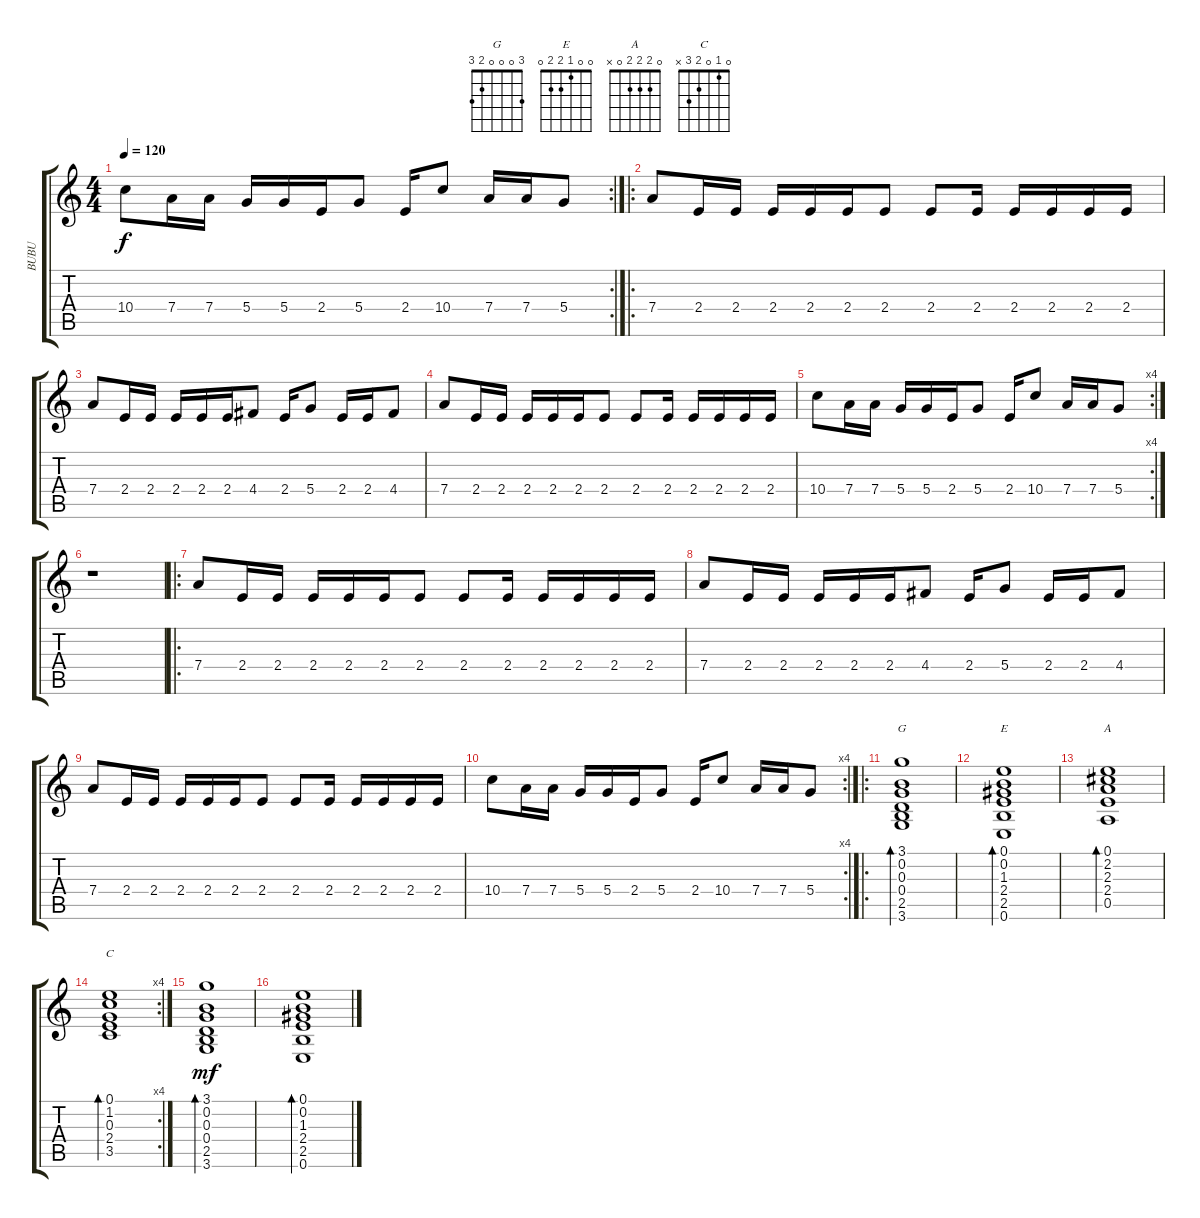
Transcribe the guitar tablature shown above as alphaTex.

\track ("BUBU" "BUBU") {instrument acousticguitarsteel}
\staff {score tabs}
\tuning (E4 B3 G3 D3 A2 E2) {hide}
\chord ("G" 3 0 0 0 2 3)
\chord ("E" 0 0 1 2 2 0)
\chord ("A" 0 2 2 2 0 x)
\chord ("C" 0 1 0 2 3 x)
\rc 2
\ts (4 4)
\tempo 120
\clef g2
\ks c
10.4.8{dy f} 7.4.16 7.4.16 5.4.16 5.4.16 2.4.16 5.4.8 2.4.16 10.4.8 7.4.16 7.4.16 5.4.8 |
\ro
7.4.8{instrument overdrivenguitar} 2.4.16 2.4.16 2.4.16 2.4.16 2.4.16 2.4.8 2.4.8 2.4.16 2.4.16 2.4.16 2.4.16 2.4.16 |
7.4.8 2.4.16 2.4.16 2.4.16 2.4.16 2.4.16 4.4.8 2.4.16 5.4.8 2.4.16 2.4.16 4.4.8 |
7.4.8 2.4.16 2.4.16 2.4.16 2.4.16 2.4.16 2.4.8 2.4.8 2.4.16 2.4.16 2.4.16 2.4.16 2.4.16 |
\rc 4
10.4.8 7.4.16 7.4.16 5.4.16 5.4.16 2.4.16 5.4.8 2.4.16 10.4.8 7.4.16 7.4.16 5.4.8 |
r.1 |
\ro
7.4.8{instrument overdrivenguitar} 2.4.16 2.4.16 2.4.16 2.4.16 2.4.16 2.4.8 2.4.8 2.4.16 2.4.16 2.4.16 2.4.16 2.4.16 |
7.4.8 2.4.16 2.4.16 2.4.16 2.4.16 2.4.16 4.4.8 2.4.16 5.4.8 2.4.16 2.4.16 4.4.8 |
7.4.8 2.4.16 2.4.16 2.4.16 2.4.16 2.4.16 2.4.8 2.4.8 2.4.16 2.4.16 2.4.16 2.4.16 2.4.16 |
\rc 4
10.4.8 7.4.16 7.4.16 5.4.16 5.4.16 2.4.16 5.4.8 2.4.16 10.4.8 7.4.16 7.4.16 5.4.8 |
\ro
(3.1 0.2 0.3 0.4 2.5 3.6).1{bd 480 ch "G" instrument acousticguitarsteel} |
(0.1 0.2 1.3 2.4 2.5 0.6).1{bd 480 ch "E"} |
(0.1 2.2 2.3 2.4 0.5).1{bd 480 ch "A"} |
\rc 4
(0.1 1.2 0.3 2.4 3.5).1{bd 480 ch "C"} |
(3.1 0.2 0.3 0.4 2.5 3.6).1{bd 480 dy mf instrument acousticguitarsteel} |
(0.1 0.2 1.3 2.4 2.5 0.6).1{bd 480}
